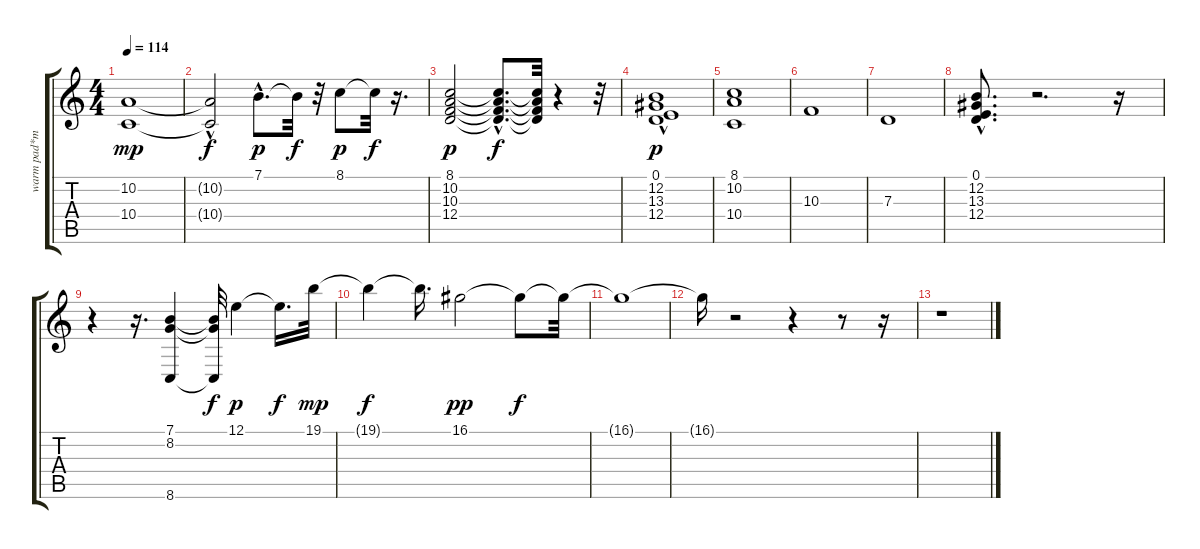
\track ("warm pad*merged" "warm pad*m") {instrument pad2warm}
\staff {score tabs}
\tuning (E4 B3 G3 D3 A2 E2) {hide}
\ts (4 4)
\tempo 114
\clef g2
\ks c
(10.2 10.4).1{dy mp} |
(10.2{hac t} 10.4{hac t}).2{dy f} 7.1{hac}.8{d dy p} 7.1{t}.32{dy f} r.32 8.1.8{dy p} 8.1{t}.32{dy f} r.16{d} |
(8.1 10.2 10.3 12.4).2{dy p} (8.1{hac t} 10.2{hac t} 10.3{hac t} 12.4{hac t}).8{d dy f} (8.1{t} 10.2{t} 10.3{t} 12.4{t}).32 r.4 r.32 |
(0.1 12.2{hac} 13.3 12.4{hac}).1{dy p} |
(8.1 10.2 10.4).1 |
10.3.1 |
7.3.1 |
(0.1{hac} 12.2{hac} 13.3{hac} 12.4{hac}).8{d} r.2{d} r.16 |
r.4 r.16{d} (7.1 8.2 8.6).4 (7.1{t} 8.2{t} 8.6{t}).32{dy f} 12.1.4{dy p} 12.1{t}.16{d dy f} 19.1.32{dy mp} |
19.1{t}.4{dy f} 19.1{t}.16{d} 16.1.2{dy pp} 16.1{t}.8{dy f} 16.1{t}.32 |
16.1{t}.1 |
16.1{t}.16 r.2 r.4 r.8 r.16 |
r.1
